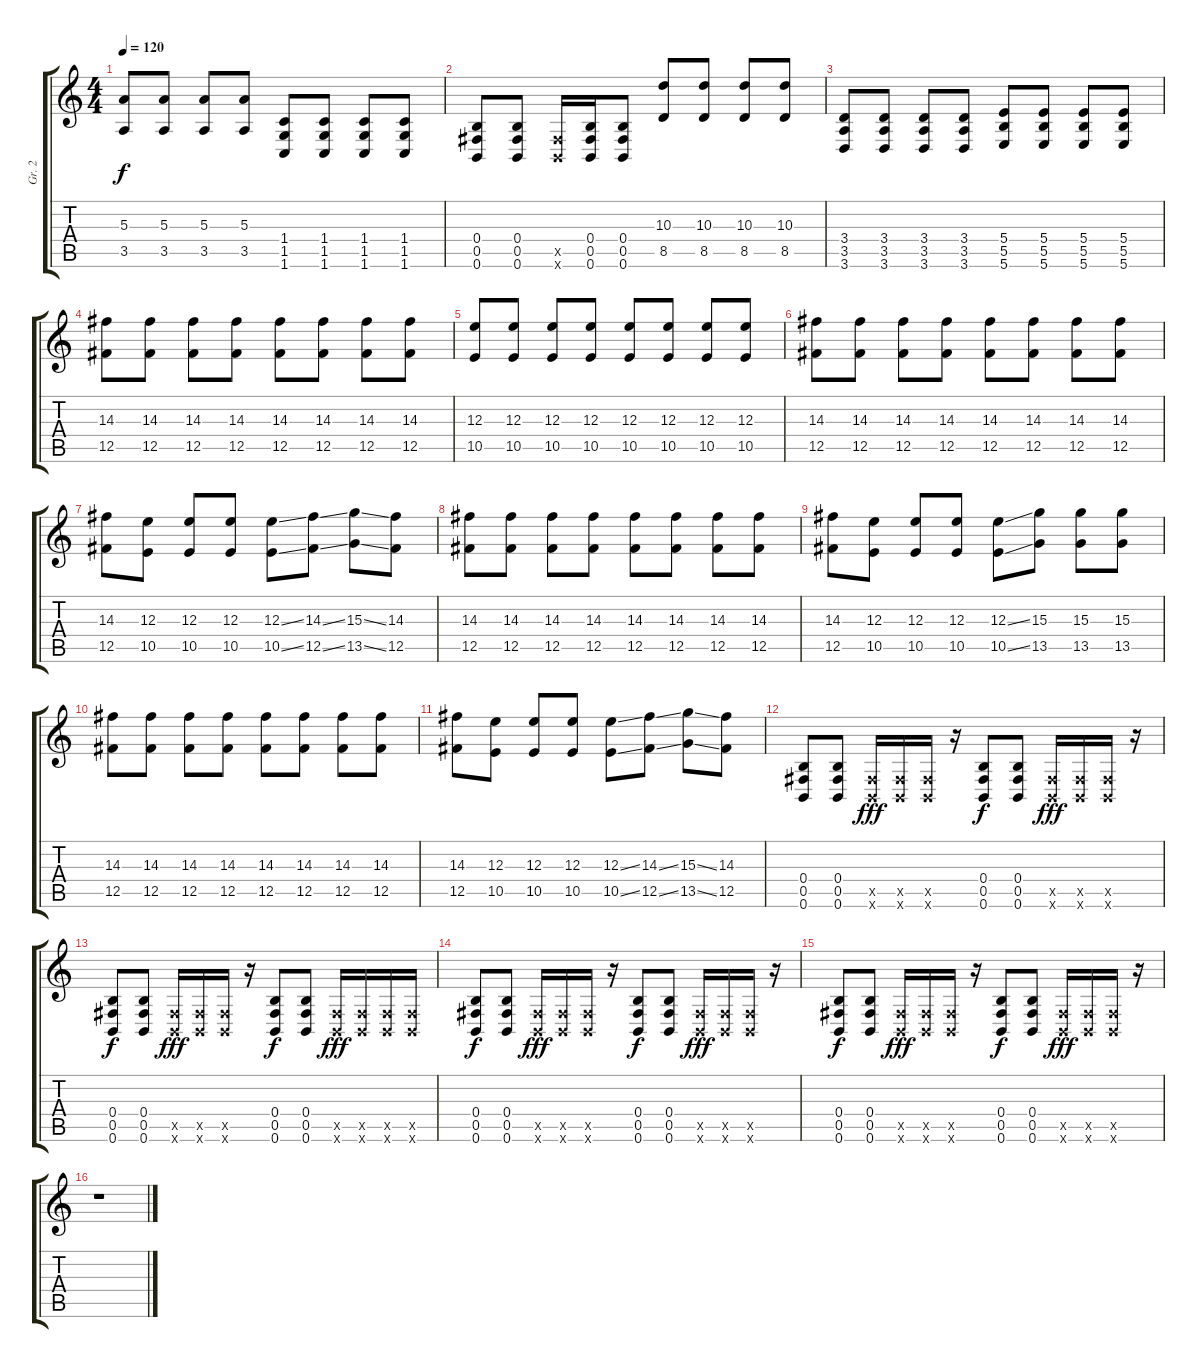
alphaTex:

\track ("Gr. 2" "Gr. 2") {instrument overdrivenguitar}
\staff {score tabs}
\tuning (Db4 Ab3 E3 B2 Gb2 B1) {hide}
\ts (4 4)
\tempo 120
\clef g2
\ks c
(5.3 3.5).8{dy f} (5.3 3.5).8 (5.3 3.5).8 (5.3 3.5).8 (1.4 1.5 1.6).8 (1.4 1.5 1.6).8 (1.4 1.5 1.6).8 (1.4 1.5 1.6).8 |
(0.4 0.5 0.6).8 (0.4 0.5 0.6).8 (0.5{x} 0.6{x}).16 (0.4 0.5 0.6).16 (0.4 0.5 0.6).8 (10.3 8.5).8 (10.3 8.5).8 (10.3 8.5).8 (10.3 8.5).8 |
(3.4 3.5 3.6).8 (3.4 3.5 3.6).8 (3.4 3.5 3.6).8 (3.4 3.5 3.6).8 (5.4 5.5 5.6).8 (5.4 5.5 5.6).8 (5.4 5.5 5.6).8 (5.4 5.5 5.6).8 |
(14.3 12.5).8 (14.3 12.5).8 (14.3 12.5).8 (14.3 12.5).8 (14.3 12.5).8 (14.3 12.5).8 (14.3 12.5).8 (14.3 12.5).8 |
(12.3 10.5).8 (12.3 10.5).8 (12.3 10.5).8 (12.3 10.5).8 (12.3 10.5).8 (12.3 10.5).8 (12.3 10.5).8 (12.3 10.5).8 |
(14.3 12.5).8 (14.3 12.5).8 (14.3 12.5).8 (14.3 12.5).8 (14.3 12.5).8 (14.3 12.5).8 (14.3 12.5).8 (14.3 12.5).8 |
(14.3 12.5).8 (12.3 10.5).8 (12.3 10.5).8 (12.3 10.5).8 (12.3{ss} 10.5{ss}).8 (14.3{ss} 12.5{ss}).8 (15.3{ss} 13.5{ss}).8 (14.3 12.5).8 |
(14.3 12.5).8 (14.3 12.5).8 (14.3 12.5).8 (14.3 12.5).8 (14.3 12.5).8 (14.3 12.5).8 (14.3 12.5).8 (14.3 12.5).8 |
(14.3 12.5).8 (12.3 10.5).8 (12.3 10.5).8 (12.3 10.5).8 (12.3{ss} 10.5{ss}).8 (15.3 13.5).8 (15.3 13.5).8 (15.3 13.5).8 |
(14.3 12.5).8 (14.3 12.5).8 (14.3 12.5).8 (14.3 12.5).8 (14.3 12.5).8 (14.3 12.5).8 (14.3 12.5).8 (14.3 12.5).8 |
(14.3 12.5).8 (12.3 10.5).8 (12.3 10.5).8 (12.3 10.5).8 (12.3{ss} 10.5{ss}).8 (14.3{ss} 12.5{ss}).8 (15.3{ss} 13.5{ss}).8 (14.3 12.5).8 |
(0.4 0.5 0.6).8 (0.4 0.5 0.6).8 (0.5{x} 0.6{x}).16{dy fff} (0.5{x} 0.6{x}).16 (0.5{x} 0.6{x}).16 r.16 (0.4 0.5 0.6).8{dy f} (0.4 0.5 0.6).8 (0.5{x} 0.6{x}).16{dy fff} (0.5{x} 0.6{x}).16 (0.5{x} 0.6{x}).16 r.16 |
(0.4 0.5 0.6).8{dy f} (0.4 0.5 0.6).8 (0.5{x} 0.6{x}).16{dy fff} (0.5{x} 0.6{x}).16 (0.5{x} 0.6{x}).16 r.16 (0.4 0.5 0.6).8{dy f} (0.4 0.5 0.6).8 (0.5{x} 0.6{x}).16{dy fff} (0.5{x} 0.6{x}).16 (0.5{x} 0.6{x}).16 (0.5{x} 0.6{x}).16 |
(0.4 0.5 0.6).8{dy f} (0.4 0.5 0.6).8 (0.5{x} 0.6{x}).16{dy fff} (0.5{x} 0.6{x}).16 (0.5{x} 0.6{x}).16 r.16 (0.4 0.5 0.6).8{dy f} (0.4 0.5 0.6).8 (0.5{x} 0.6{x}).16{dy fff} (0.5{x} 0.6{x}).16 (0.5{x} 0.6{x}).16 r.16 |
(0.4 0.5 0.6).8{dy f} (0.4 0.5 0.6).8 (0.5{x} 0.6{x}).16{dy fff} (0.5{x} 0.6{x}).16 (0.5{x} 0.6{x}).16 r.16 (0.4 0.5 0.6).8{dy f} (0.4 0.5 0.6).8 (0.5{x} 0.6{x}).16{dy fff} (0.5{x} 0.6{x}).16 (0.5{x} 0.6{x}).16 r.16 |
r.1
